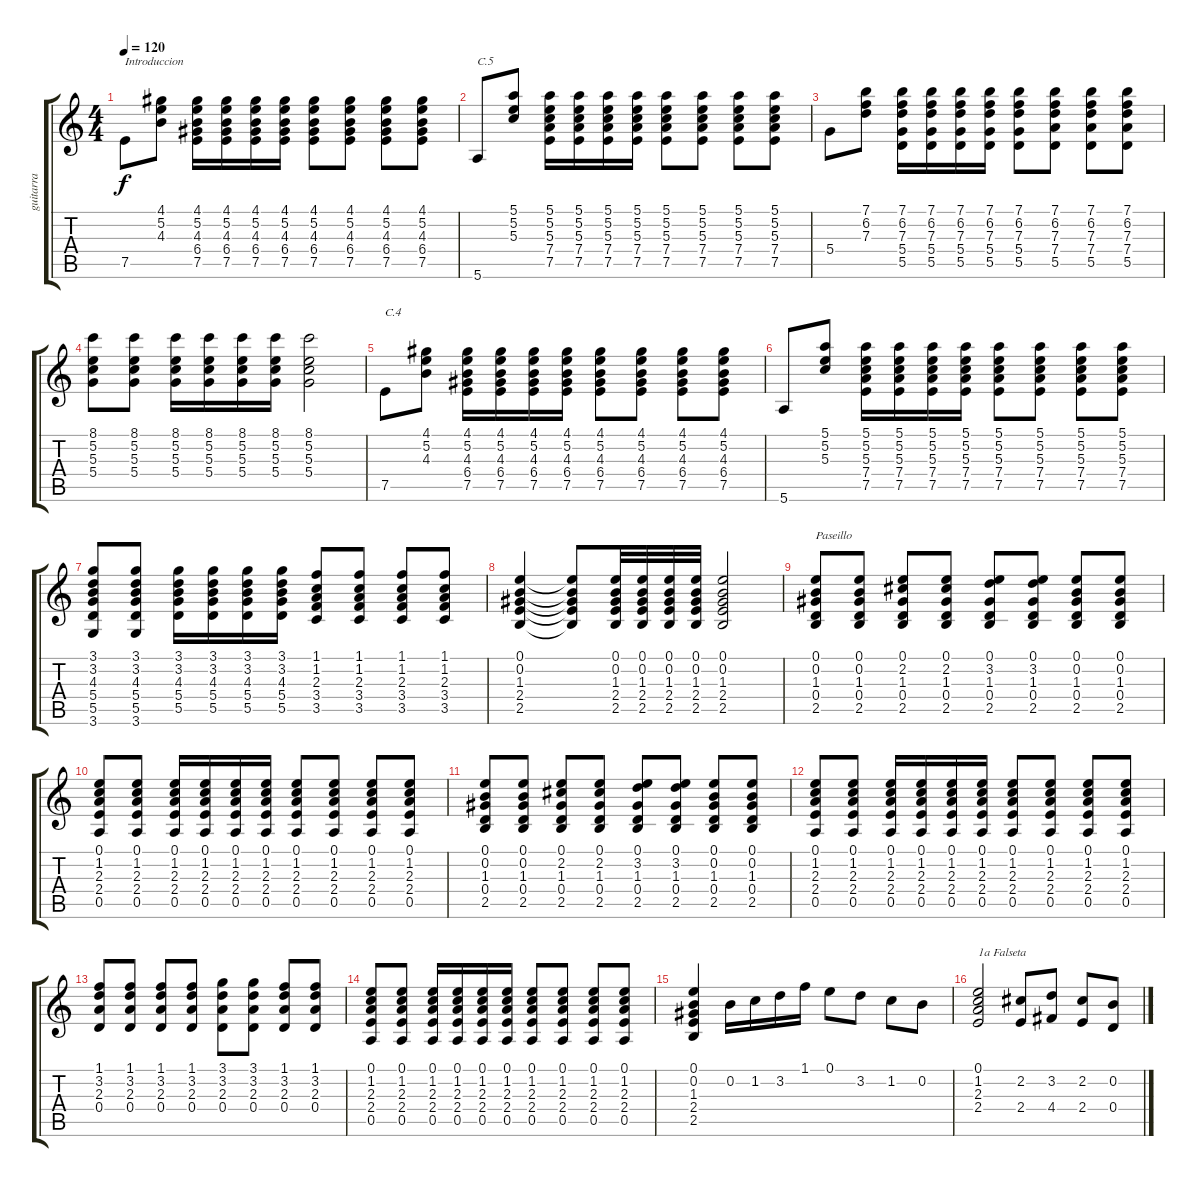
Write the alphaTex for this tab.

\track ("guitarra" "guitarra") {instrument acousticguitarnylon}
\staff {score tabs}
\tuning (E4 B3 G3 D3 A2 E2) {hide}
\ts (4 4)
\tempo 120
\clef g2
\ks c
7.5.8{txt "Introduccion" dy f instrument acousticguitarnylon} (4.1 5.2 4.3).8 (4.1 5.2 4.3 6.4 7.5).16 (4.1 5.2 4.3 6.4 7.5).16 (4.1 5.2 4.3 6.4 7.5).16 (4.1 5.2 4.3 6.4 7.5).16 (4.1 5.2 4.3 6.4 7.5).8 (4.1 5.2 4.3 6.4 7.5).8 (4.1 5.2 4.3 6.4 7.5).8 (4.1 5.2 4.3 6.4 7.5).8 |
5.6.8{txt "C.5"} (5.1 5.2 5.3).8 (5.1 5.2 5.3 7.4 7.5).16 (5.1 5.2 5.3 7.4 7.5).16 (5.1 5.2 5.3 7.4 7.5).16 (5.1 5.2 5.3 7.4 7.5).16 (5.1 5.2 5.3 7.4 7.5).8 (5.1 5.2 5.3 7.4 7.5).8 (5.1 5.2 5.3 7.4 7.5).8 (5.1 5.2 5.3 7.4 7.5).8 |
5.4.8 (7.1 6.2 7.3).8 (7.1 6.2 7.3 5.4 5.5).16 (7.1 6.2 7.3 5.4 5.5).16 (7.1 6.2 7.3 5.4 5.5).16 (7.1 6.2 7.3 5.4 5.5).16 (7.1 6.2 7.3 5.4 5.5).8 (7.1 6.2 7.3 7.4 5.5).8 (7.1 6.2 7.3 7.4 5.5).8 (7.1 6.2 7.3 7.4 5.5).8 |
(8.1 5.2 5.3 5.4).8 (8.1 5.2 5.3 5.4).8 (8.1 5.2 5.3 5.4).16 (8.1 5.2 5.3 5.4).16 (8.1 5.2 5.3 5.4).16 (8.1 5.2 5.3 5.4).16 (8.1 5.2 5.3 5.4).2 |
7.5.8{txt "C.4"} (4.1 5.2 4.3).8 (4.1 5.2 4.3 6.4 7.5).16 (4.1 5.2 4.3 6.4 7.5).16 (4.1 5.2 4.3 6.4 7.5).16 (4.1 5.2 4.3 6.4 7.5).16 (4.1 5.2 4.3 6.4 7.5).8 (4.1 5.2 4.3 6.4 7.5).8 (4.1 5.2 4.3 6.4 7.5).8 (4.1 5.2 4.3 6.4 7.5).8 |
5.6.8 (5.1 5.2 5.3).8 (5.1 5.2 5.3 7.4 7.5).16 (5.1 5.2 5.3 7.4 7.5).16 (5.1 5.2 5.3 7.4 7.5).16 (5.1 5.2 5.3 7.4 7.5).16 (5.1 5.2 5.3 7.4 7.5).8 (5.1 5.2 5.3 7.4 7.5).8 (5.1 5.2 5.3 7.4 7.5).8 (5.1 5.2 5.3 7.4 7.5).8 |
(3.1 3.2 4.3 5.4 5.5 3.6).8 (3.1 3.2 4.3 5.4 5.5 3.6).8 (3.1 3.2 4.3 5.4 5.5).16 (3.1 3.2 4.3 5.4 5.5).16 (3.1 3.2 4.3 5.4 5.5).16 (3.1 3.2 4.3 5.4 5.5).16 (1.1 1.2 2.3 3.4 3.5).8 (1.1 1.2 2.3 3.4 3.5).8 (1.1 1.2 2.3 3.4 3.5).8 (1.1 1.2 2.3 3.4 3.5).8 |
(0.1 0.2 1.3 2.4 2.5).4 (0.1{t} 0.2{t} 1.3{t} 2.4{t} 2.5{t}).8 (0.1 0.2 1.3 2.4 2.5).32 (0.1 0.2 1.3 2.4 2.5).32 (0.1 0.2 1.3 2.4 2.5).32 (0.1 0.2 1.3 2.4 2.5).32 (0.1 0.2 1.3 2.4 2.5).2 |
(0.1 0.2 1.3 0.4 2.5).8{txt "Paseillo"} (0.1 0.2 1.3 0.4 2.5).8 (0.1 2.2 1.3 0.4 2.5).8 (0.1 2.2 1.3 0.4 2.5).8 (0.1 3.2 1.3 0.4 2.5).8 (0.1 3.2 1.3 0.4 2.5).8 (0.1 0.2 1.3 0.4 2.5).8 (0.1 0.2 1.3 0.4 2.5).8 |
(0.1 1.2 2.3 2.4 0.5).8 (0.1 1.2 2.3 2.4 0.5).8 (0.1 1.2 2.3 2.4 0.5).16 (0.1 1.2 2.3 2.4 0.5).16 (0.1 1.2 2.3 2.4 0.5).16 (0.1 1.2 2.3 2.4 0.5).16 (0.1 1.2 2.3 2.4 0.5).8 (0.1 1.2 2.3 2.4 0.5).8 (0.1 1.2 2.3 2.4 0.5).8 (0.1 1.2 2.3 2.4 0.5).8 |
(0.1 0.2 1.3 0.4 2.5).8 (0.1 0.2 1.3 0.4 2.5).8 (0.1 2.2 1.3 0.4 2.5).8 (0.1 2.2 1.3 0.4 2.5).8 (0.1 3.2 1.3 0.4 2.5).8 (0.1 3.2 1.3 0.4 2.5).8 (0.1 0.2 1.3 0.4 2.5).8 (0.1 0.2 1.3 0.4 2.5).8 |
(0.1 1.2 2.3 2.4 0.5).8 (0.1 1.2 2.3 2.4 0.5).8 (0.1 1.2 2.3 2.4 0.5).16 (0.1 1.2 2.3 2.4 0.5).16 (0.1 1.2 2.3 2.4 0.5).16 (0.1 1.2 2.3 2.4 0.5).16 (0.1 1.2 2.3 2.4 0.5).8 (0.1 1.2 2.3 2.4 0.5).8 (0.1 1.2 2.3 2.4 0.5).8 (0.1 1.2 2.3 2.4 0.5).8 |
(1.1 3.2 2.3 0.4).8 (1.1 3.2 2.3 0.4).8 (1.1 3.2 2.3 0.4).8 (1.1 3.2 2.3 0.4).8 (3.1 3.2 2.3 0.4).8 (3.1 3.2 2.3 0.4).8 (1.1 3.2 2.3 0.4).8 (1.1 3.2 2.3 0.4).8 |
(0.1 1.2 2.3 2.4 0.5).8 (0.1 1.2 2.3 2.4 0.5).8 (0.1 1.2 2.3 2.4 0.5).16 (0.1 1.2 2.3 2.4 0.5).16 (0.1 1.2 2.3 2.4 0.5).16 (0.1 1.2 2.3 2.4 0.5).16 (0.1 1.2 2.3 2.4 0.5).8 (0.1 1.2 2.3 2.4 0.5).8 (0.1 1.2 2.3 2.4 0.5).8 (0.1 1.2 2.3 2.4 0.5).8 |
(0.1 0.2 1.3 2.4 2.5).4 0.2.16 1.2.16 3.2.16 1.1.16 0.1.8 3.2.8 1.2.8 0.2.8 |
(0.1 1.2 2.3 2.4).2{txt "1a Falseta"} (2.2 2.4).8 (3.2 4.4).8 (2.2 2.4).8 (0.2 0.4).8
